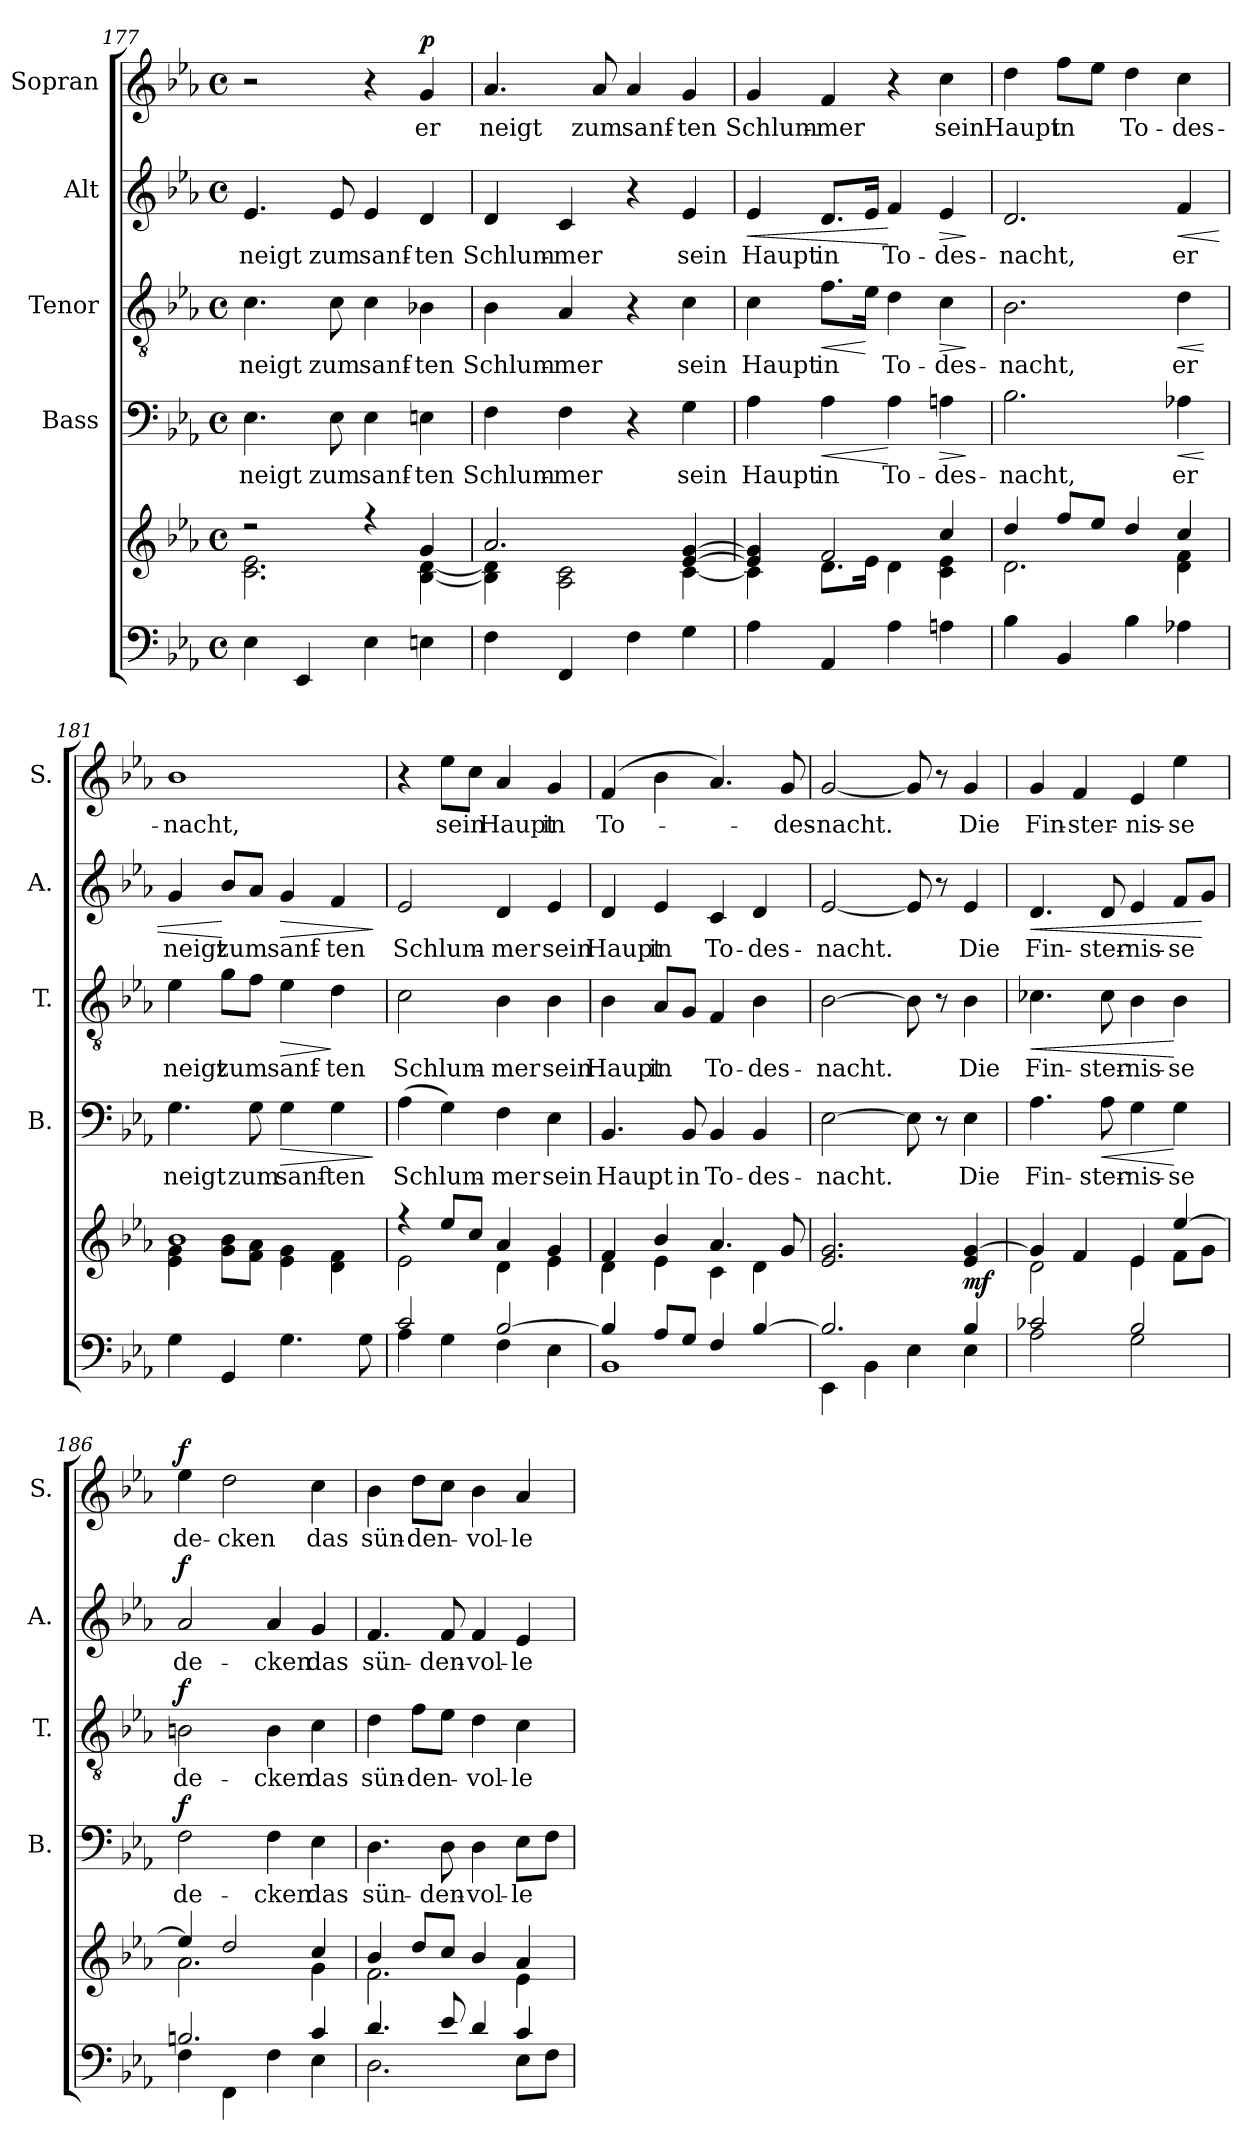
**kern	**kern	**dynam	**kern	**text	**dynam	**kern	**text	**dynam	**kern	**text	**dynam	**kern	**text	**dynam
*part5	*part5	*part5	*part4	*part4	*part4	*part3	*part3	*part3	*part2	*part2	*part2	*part1	*part1	*part1
*staff6	*staff5	*staff5/6	*staff4	*staff4	*staff4	*staff3	*staff3	*staff3	*staff2	*staff2	*staff2	*staff1	*staff1	*staff1
*	*	*	*I"Bass	*	*	*I"Tenor	*	*	*I"Alt	*	*	*I"Sopran	*	*
*	*	*	*I'B.	*	*	*I'T.	*	*	*I'A.	*	*	*I'S.	*	*
*clefF4	*clefG2	*	*clefF4	*	*	*clefGv2	*	*	*clefG2	*	*	*clefG2	*	*
*k[b-e-a-]	*k[b-e-a-]	*	*k[b-e-a-]	*	*	*k[b-e-a-]	*	*	*k[b-e-a-]	*	*	*k[b-e-a-]	*	*
*E-:	*E-:	*	*E-:	*	*	*E-:	*	*	*E-:	*	*	*E-:	*	*
*M4/4	*M4/4	*	*M4/4	*	*	*M4/4	*	*	*M4/4	*	*	*M4/4	*	*
*met(c)	*met(c)	*	*met(c)	*	*	*met(c)	*	*	*met(c)	*	*	*met(c)	*	*
=177	=177	=177	=177	=177	=177	=177	=177	=177	=177	=177	=177	=177	=177	=177
*	*^	*	*	*	*	*	*	*	*	*	*	*	*	*
!	!	!	!	!	!LO:LY:b	!	!	!LO:LY:b	!	!	!LO:LY:b	!	!	!	!
4E-\	2r	2.c\ 2.e-\	.	4.E-\	neigt	.	4.c\	neigt	.	4.e-/	neigt	.	2r	.	.
4EE-/	.	.	.	.	.	.	.	.	.	.	.	.	.	.	.
!	!	!	!	!	!LO:LY:b	!	!	!LO:LY:b	!	!	!LO:LY:b	!	!	!	!
.	.	.	.	8E-\	zum	.	8c\	zum	.	8e-/	zum	.	.	.	.
!	!	!	!	!	!LO:LY:b	!	!	!LO:LY:b	!	!	!LO:LY:b	!	!	!	!
4E-\	4ree	.	.	4E-\	sanf-	.	4c\	sanf-	.	4e-/	sanf-	.	4r	.	.
!	!	!	!	!	!LO:LY:b	!	!	!LO:LY:b	!	!	!LO:LY:b	!	!	!LO:LY:b	!LO:DY:a
4En\	4g/	[<4B-\ [<4d\	.	4En\	-ten	.	4B-X\	-ten	.	4d/	-ten	.	4g/	er	p
=178	=178	=178	=178	=178	=178	=178	=178	=178	=178	=178	=178	=178	=178	=178	=178
!	!	!	!	!	!LO:LY:b	!	!	!LO:LY:b	!	!	!LO:LY:b	!	!	!LO:LY:b	!
4F\	2.a-/	4B-\] 4d\]	.	4F\	Schlum-	.	4B-\	Schlum-	.	4d/	Schlum-	.	4.a-/	neigt	.
!	!	!	!	!	!LO:LY:b	!	!	!LO:LY:b	!	!	!LO:LY:b	!	!	!	!
4FF/	.	2A-\ 2c\	.	4F\	-mer	.	4A-/	-mer	.	4c/	-mer	.	.	.	.
!	!	!	!	!	!	!	!	!	!	!	!	!	!	!LO:LY:b	!
.	.	.	.	.	.	.	.	.	.	.	.	.	8a-/	zum	.
!	!	!	!	!	!	!	!	!	!	!	!	!	!	!LO:LY:b	!
4F\	.	.	.	4r	.	.	4r	.	.	4r	.	.	4a-/	sanf-	.
!	!	!	!	!	!LO:LY:b	!	!	!LO:LY:b	!	!	!LO:LY:b	!	!	!LO:LY:b	!
4G\	[>4e-/ [>4g/	[<4c\	.	4G\	sein	.	4c\	sein	.	4e-/	sein	.	4g/	-ten	.
=179	=179	=179	=179	=179	=179	=179	=179	=179	=179	=179	=179	=179	=179	=179	=179
!	!	!	!	!	!LO:LY:b	!	!	!LO:LY:b	!	!	!LO:LY:b	!LO:HP:b	!	!LO:LY:b	!
4A-\	4e-/] 4g/]	4c\]	.	4A-\	Haupt	.	4c\	Haupt	.	4e-/	Haupt	<	4g/	Schlum-	.
!	!	!	!	!	!LO:LY:b	!LO:HP:b	!	!LO:LY:b	!LO:HP:b	!	!LO:LY:b	!	!	!LO:LY:b	!
4AA-/	2f/	8.d\L	.	4A-\	in	<	8.f\L	in	<	8.d/L	in	.	4f/	-mer	.
.	.	16e-\Jk	.	.	.	.	16e-\Jk	.	[	16e-/Jk	.	.	.	.	.
!	!	!	!	!	!LO:LY:b	!	!	!LO:LY:b	!	!	!LO:LY:b	!	!	!	!
4A-\	.	4d\	.	4A-\	To-	[	4d\	To-	.	4f/	To-	[	4r	.	.
!	!	!	!	!	!LO:LY:b	!LO:HP:b	!	!LO:LY:b	!LO:HP:b	!	!LO:LY:b	!LO:HP:b	!	!LO:LY:b	!
4An\	4cc/	4c\ 4e-\	.	4An\	-des-	>	4c\	-des-	>	4e-/	-des-	>	4cc\	sein	.
*	*v	*v	*	*	*	*	*	*	*	*	*	*	*	*	*
.	.	.	.	.	]	.	.	]	.	.	]	.	.	.
!!LO:LB:g=z
=180	=180	=180	=180	=180	=180	=180	=180	=180	=180	=180	=180	=180	=180	=180
*	*^	*	*	*	*	*	*	*	*	*	*	*	*	*
!	!	!	!	!	!LO:LY:b	!	!	!LO:LY:b	!	!	!LO:LY:b	!	!	!LO:LY:b	!
4B-\	4dd/	2.d\	.	2.B-\	-nacht,	.	2.B-\	-nacht,	.	2.d/	-nacht,	.	4dd\	Haupt	.
!	!	!	!	!	!	!	!	!	!	!	!	!	!	!LO:LY:b	!
4BB-/	8ff/L	.	.	.	.	.	.	.	.	.	.	.	8ff\L	in	.
.	8ee-/J	.	.	.	.	.	.	.	.	.	.	.	8ee-\J	.	.
!	!	!	!	!	!	!	!	!	!	!	!	!	!	!LO:LY:b	!
4B-\	4dd/	.	.	.	.	.	.	.	.	.	.	.	4dd\	To-	.
!	!	!	!	!	!LO:LY:b	!LO:HP:b	!	!LO:LY:b	!LO:HP:b	!	!LO:LY:b	!LO:HP:b	!	!LO:LY:b	!
4A-X\	4cc/	4d\ 4f\	.	4A-X\	er	<	4d\	er	<	4f/	er	<	4cc\	-des-	.
*	*v	*v	*	*	*	*	*	*	*	*	*	*	*	*	*
.	.	.	.	.	[	.	.	[	.	.	.	.	.	.
=181	=181	=181	=181	=181	=181	=181	=181	=181	=181	=181	=181	=181	=181	=181
*	*^	*	*	*	*	*	*	*	*	*	*	*	*	*
!	!	!	!	!	!LO:LY:b	!	!	!LO:LY:b	!	!	!LO:LY:b	!	!	!LO:LY:b	!
4G\	1b-	4e-\ 4g\	.	4.G\	neigt	.	4e-\	neigt	.	4g/	neigt	.	1b-	-nacht,	.
!	!	!	!	!	!	!	!	!LO:LY:b	!	!	!LO:LY:b	!	!	!	!
4GG/	.	8g\ 8b-\L	.	.	.	.	8g\L	zum	.	8b-/L	zum	[	.	.	.
!	!	!	!	!	!LO:LY:b	!	!	!	!	!	!	!	!	!	!
.	.	8f\ 8a-\J	.	8G\	zum	.	8f\J	.	.	8a-/J	.	.	.	.	.
!	!	!	!	!	!LO:LY:b	!LO:HP:b	!	!LO:LY:b	!LO:HP:b	!	!LO:LY:b	!LO:HP:b	!	!	!
4.G\	.	4e-\ 4g\	.	4G\	sanf-	>	4e-\	sanf-	>	4g/	sanf-	>	.	.	.
!	!	!	!	!	!LO:LY:b	!	!	!LO:LY:b	!	!	!LO:LY:b	!	!	!	!
.	.	4d\ 4f\	.	4G\	-ten	.	4d\	-ten	]	4f/	-ten	.	.	.	.
8G\	.	.	.	.	.	.	.	.	.	.	.	.	.	.	.
*	*v	*v	*	*	*	*	*	*	*	*	*	*	*	*	*
.	.	.	.	.	]	.	.	.	.	.	]	.	.	.
=182	=182	=182	=182	=182	=182	=182	=182	=182	=182	=182	=182	=182	=182	=182
*^	*^	*	*	*	*	*	*	*	*	*	*	*	*	*
!	!	!	!	!	!	!LO:LY:b	!	!	!LO:LY:b	!	!	!LO:LY:b	!	!	!	!
2c/	4A-\	4ree	2e-\	.	(>4A-\	Schlum-	.	2c\	Schlum-	.	2e-/	Schlum-	.	4r	.	.
!	!	!	!	!	!	!	!	!	!	!	!	!	!	!	!LO:LY:b	!
.	4G\	8ee-/L	.	.	4G\)	.	.	.	.	.	.	.	.	8ee-\L	sein	.
.	.	8cc/J	.	.	.	.	.	.	.	.	.	.	.	8cc\J	.	.
!	!	!	!	!	!	!LO:LY:b	!	!	!LO:LY:b	!	!	!LO:LY:b	!	!	!LO:LY:b	!
[>2B-/	4F\	4a-/	4d\	.	4F\	-mer	.	4B-\	-mer	.	4d/	-mer	.	4a-/	Haupt	.
!	!	!	!	!	!	!LO:LY:b	!	!	!LO:LY:b	!	!	!LO:LY:b	!	!	!LO:LY:b	!
.	4E-\	4g/	4e-\	.	4E-\	sein	.	4B-\	sein	.	4e-/	sein	.	4g/	in	.
=183	=183	=183	=183	=183	=183	=183	=183	=183	=183	=183	=183	=183	=183	=183	=183	=183
!	!	!	!	!	!	!LO:LY:b	!	!	!LO:LY:b	!	!	!LO:LY:b	!	!	!LO:LY:b	!
4B-/]	1BB-	4f/	4d\	.	4.BB-/	Haupt	.	4B-\	Haupt	.	4d/	Haupt	.	(4f/	To-	.
!	!	!	!	!	!	!	!	!	!LO:LY:b	!	!	!LO:LY:b	!	!	!	!
8A-/L	.	4b-/	4e-\	.	.	.	.	8A-/L	in	.	4e-/	in	.	4b-\	.	.
!	!	!	!	!	!	!LO:LY:b	!	!	!	!	!	!	!	!	!	!
8G/J	.	.	.	.	8BB-/	in	.	8G/J	.	.	.	.	.	.	.	.
!	!	!	!	!	!	!LO:LY:b	!	!	!LO:LY:b	!	!	!LO:LY:b	!	!	!	!
4F/	.	4.a-/	4c\	.	4BB-/	To-	.	4F/	To-	.	4c/	To-	.	4.a-/)	.	.
!	!	!	!	!	!	!LO:LY:b	!	!	!LO:LY:b	!	!	!LO:LY:b	!	!	!	!
[>4B-/	.	.	4d\	.	4BB-/	-des-	.	4B-\	-des-	.	4d/	-des-	.	.	.	.
!	!	!	!	!	!	!	!	!	!	!	!	!	!	!	!LO:LY:b	!
.	.	8g/	.	.	.	.	.	.	.	.	.	.	.	8g/	-des-	.
*	*	*v	*v	*	*	*	*	*	*	*	*	*	*	*	*	*
!!LO:PB:g=z
=184	=184	=184	=184	=184	=184	=184	=184	=184	=184	=184	=184	=184	=184	=184	=184
!	!	!	!	!	!LO:LY:b	!	!	!LO:LY:b	!	!	!LO:LY:b	!	!	!LO:LY:b	!
2.B-/]	4EE-\	2.e-/ 2.g/	.	[2E-\	-nacht.	.	[2B-\	-nacht.	.	[2e-/	-nacht.	.	[2g/	-nacht.	.
.	4BB-\	.	.	.	.	.	.	.	.	.	.	.	.	.	.
.	4E-\	.	.	8E-\]	.	.	8B-\]	.	.	8e-/]	.	.	8g/]	.	.
.	.	.	.	8r	.	.	8r	.	.	8r	.	.	8r	.	.
!	!	!	!LO:DY:b	!	!LO:LY:b	!	!	!LO:LY:b	!	!	!LO:LY:b	!	!	!LO:LY:b	!
4B-/	4E-\	4e-/ [>4g/	mf	4E-\	Die	.	4B-\	Die	.	4e-/	Die	.	4g/	Die	.
=185	=185	=185	=185	=185	=185	=185	=185	=185	=185	=185	=185	=185	=185	=185	=185
*	*	*^	*	*	*	*	*	*	*	*	*	*	*	*	*
!	!	!	!	!	!	!LO:LY:b	!	!	!LO:LY:b	!LO:HP:b	!	!LO:LY:b	!LO:HP:b	!	!LO:LY:b	!
2c-X/	2A-\	4g/]	2d\	.	4.A-\	Fin-	.	4.c-X\	Fin-	<	4.d/	Fin-	<	4g/	Fin-	.
!	!	!	!	!	!	!	!	!	!	!	!	!	!	!	!LO:LY:b	!
.	.	4f/	.	.	.	.	.	.	.	.	.	.	.	4f/	-ster-	.
!	!	!	!	!	!	!LO:LY:b	!LO:HP:b	!	!LO:LY:b	!	!	!LO:LY:b	!	!	!	!
.	.	.	.	.	8A-\	-ster-	<	8c-\	-ster-	.	8d/	-ster-	.	.	.	.
!	!	!	!	!	!	!LO:LY:b	!	!	!LO:LY:b	!	!	!LO:LY:b	!	!	!LO:LY:b	!
2B-/	2G\	4e-/	4e-\	.	4G\	-nis-	.	4B-\	-nis-	.	4e-/	-nis-	.	4e-/	-nis-	.
!	!	!	!	!	!	!LO:LY:b	!	!	!LO:LY:b	!	!	!LO:LY:b	!	!	!LO:LY:b	!
.	.	[>4ee-/	8f\L	.	4G\	-se	[	4B-\	-se	[	8f/L	-se	.	4ee-\	-se	.
.	.	.	8g\J	.	.	.	.	.	.	.	8g/J	.	[	.	.	.
=186	=186	=186	=186	=186	=186	=186	=186	=186	=186	=186	=186	=186	=186	=186	=186	=186
!	!	!	!	!	!	!LO:LY:b	!LO:DY:a	!	!LO:LY:b	!LO:DY:a	!	!LO:LY:b	!LO:DY:a	!	!LO:LY:b	!LO:DY:a
2.Bn/	4F\	4ee-/]	2.a-\	.	2F\	de-	f	2Bn\	de-	f	2a-/	de-	f	4ee-\	de-	f
!	!	!	!	!	!	!	!	!	!	!	!	!	!	!	!LO:LY:b	!
.	4FF\	2dd/	.	.	.	.	.	.	.	.	.	.	.	2dd\	-cken	.
!	!	!	!	!	!	!LO:LY:b	!	!	!LO:LY:b	!	!	!LO:LY:b	!	!	!	!
.	4F\	.	.	.	4F\	-cken	.	4B\	-cken	.	4a-/	-cken	.	.	.	.
!	!	!	!	!	!	!LO:LY:b	!	!	!LO:LY:b	!	!	!LO:LY:b	!	!	!LO:LY:b	!
4c/	4E-\	4cc/	4g\	.	4E-\	das	.	4c\	das	.	4g/	das	.	4cc\	das	.
=187	=187	=187	=187	=187	=187	=187	=187	=187	=187	=187	=187	=187	=187	=187	=187	=187
!	!	!	!	!	!	!LO:LY:b	!	!	!LO:LY:b	!	!	!LO:LY:b	!	!	!LO:LY:b	!
4.d/	2.D\	4b-/	2.f\	.	4.D\	sün-	.	4d\	sün-	.	4.f/	sün-	.	4b-\	sün-	.
!	!	!	!	!	!	!	!	!	!LO:LY:b	!	!	!	!	!	!LO:LY:b	!
.	.	8dd/L	.	.	.	.	.	8f\L	-den-	.	.	.	.	8dd\L	-den-	.
!	!	!	!	!	!	!LO:LY:b	!	!	!	!	!	!LO:LY:b	!	!	!	!
8e-/	.	8cc/J	.	.	8D\	-den-	.	8e-\J	.	.	8f/	-den-	.	8cc\J	.	.
!	!	!	!	!	!	!LO:LY:b	!	!	!LO:LY:b	!	!	!LO:LY:b	!	!	!LO:LY:b	!
4d/	.	4b-/	.	.	4D\	-vol-	.	4d\	-vol-	.	4f/	-vol-	.	4b-\	-vol-	.
!	!	!	!	!	!	!LO:LY:b	!	!	!LO:LY:b	!	!	!LO:LY:b	!	!	!LO:LY:b	!
4c/	8E-\L	4a-/	4e-\	.	8E-\L	-le	.	4c\	-le	.	4e-/	-le	.	4a-/	-le	.
.	8F\J	.	.	.	8F\J	.	.	.	.	.	.	.	.	.	.	.
*v	*v	*	*	*	*	*	*	*	*	*	*	*	*	*	*	*
*	*v	*v	*	*	*	*	*	*	*	*	*	*	*	*	*
=	=	=	=	=	=	=	=	=	=	=	=	=	=	=
*-	*-	*-	*-	*-	*-	*-	*-	*-	*-	*-	*-	*-	*-	*-
